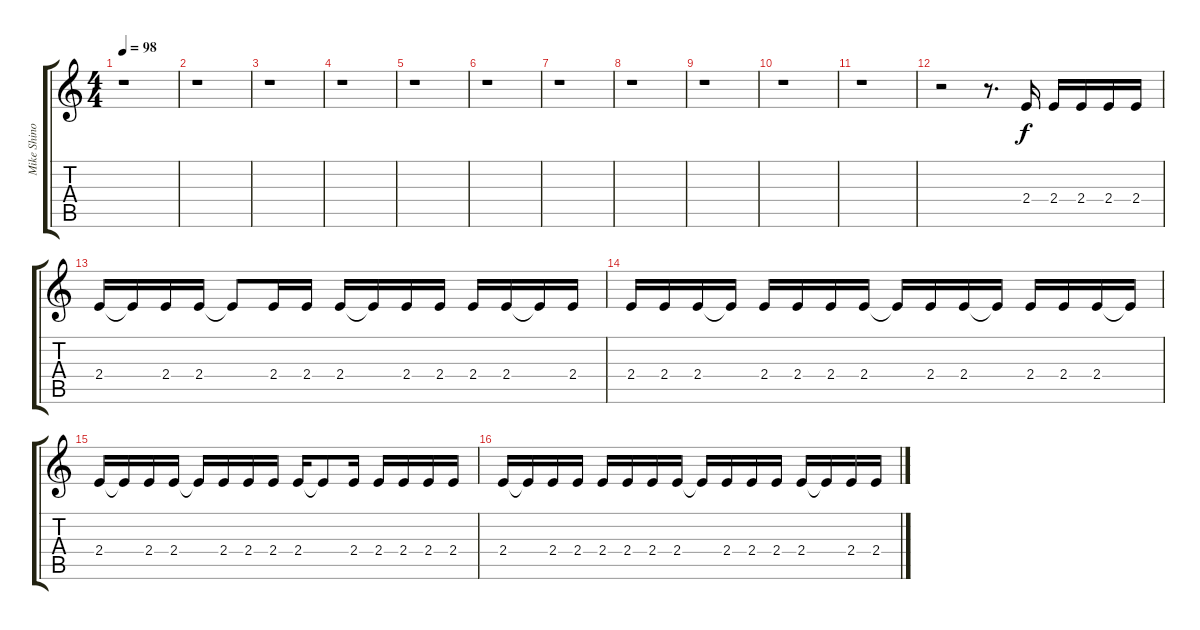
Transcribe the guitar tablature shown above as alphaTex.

\track ("Mike Shinoda (Vocal)" "Mike Shino") {instrument electricguitarjazz}
\staff {score tabs}
\tuning (E4 B3 G3 D3 A2 E2) {hide}
\ts (4 4)
\tempo 98
\clef g2
\ks c
r.1{dy f instrument electricguitarjazz} |
r.1 |
r.1 |
r.1 |
r.1 |
r.1 |
r.1 |
r.1 |
r.1 |
r.1 |
r.1 |
r.2 r.8{d} 2.4.16 2.4.16 2.4.16 2.4.16 2.4.16 |
2.4.16 2.4{t}.16 2.4.16 2.4.16 2.4{t}.8 2.4.16 2.4.16 2.4.16 2.4{t}.16 2.4.16 2.4.16 2.4.16 2.4.16 2.4{t}.16 2.4.16 |
2.4.16 2.4.16 2.4.16 2.4{t}.16 2.4.16 2.4.16 2.4.16 2.4.16 2.4{t}.16 2.4.16 2.4.16 2.4{t}.16 2.4.16 2.4.16 2.4.16 2.4{t}.16 |
2.4.16 2.4{t}.16 2.4.16 2.4.16 2.4{t}.16 2.4.16 2.4.16 2.4.16 2.4.16 2.4{t}.8 2.4.16 2.4.16 2.4.16 2.4.16 2.4.16 |
2.4.16 2.4{t}.16 2.4.16 2.4.16 2.4.16 2.4.16 2.4.16 2.4.16 2.4{t}.16 2.4.16 2.4.16 2.4.16 2.4.16 2.4{t}.16 2.4.16 2.4.16
